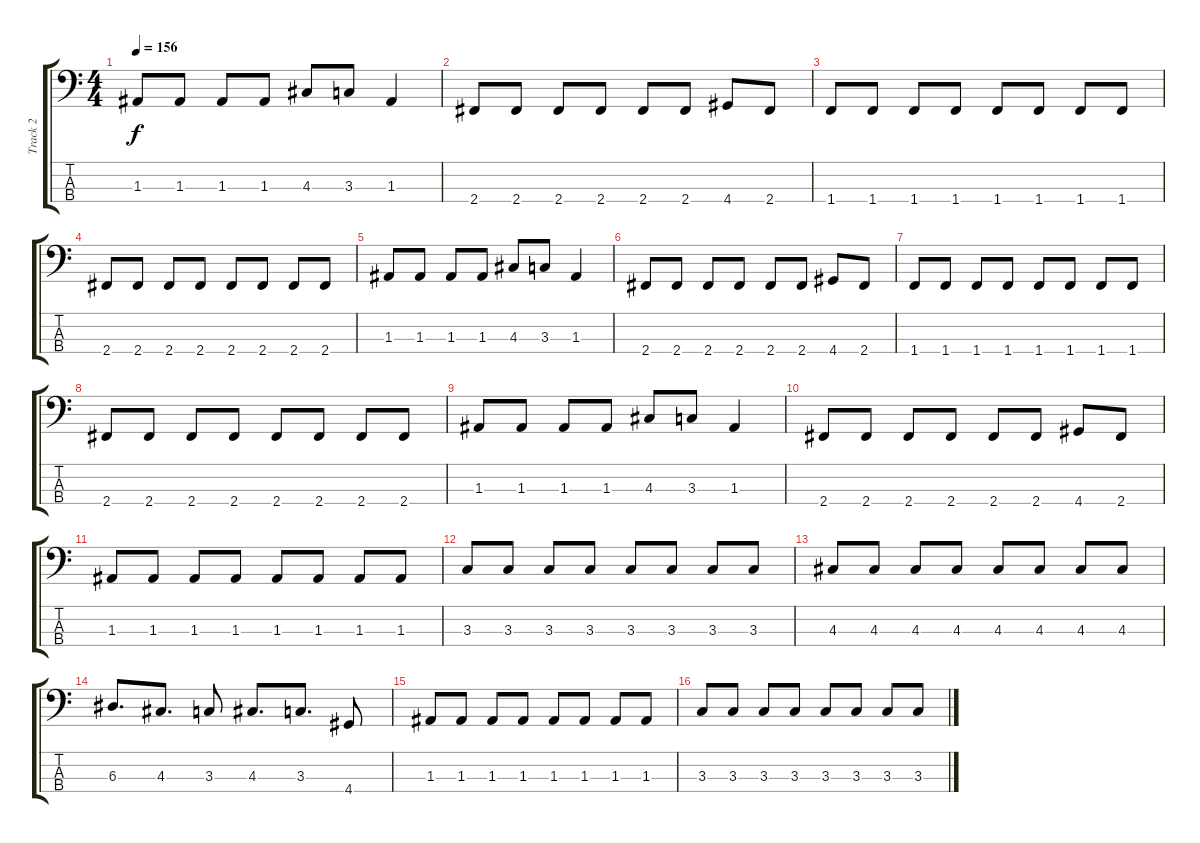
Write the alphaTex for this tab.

\track ("Track 2" "Track 2") {instrument electricbassfinger}
\staff {score tabs}
\tuning (G2 D2 A1 E1) {hide}
\ts (4 4)
\tempo 156
\clef f4
\ks c
1.3.8{dy f} 1.3.8 1.3.8 1.3.8 4.3.8 3.3.8 1.3.4 |
2.4.8 2.4.8 2.4.8 2.4.8 2.4.8 2.4.8 4.4.8 2.4.8 |
1.4.8 1.4.8 1.4.8 1.4.8 1.4.8 1.4.8 1.4.8 1.4.8 |
2.4.8 2.4.8 2.4.8 2.4.8 2.4.8 2.4.8 2.4.8 2.4.8 |
1.3.8 1.3.8 1.3.8 1.3.8 4.3.8 3.3.8 1.3.4 |
2.4.8 2.4.8 2.4.8 2.4.8 2.4.8 2.4.8 4.4.8 2.4.8 |
1.4.8 1.4.8 1.4.8 1.4.8 1.4.8 1.4.8 1.4.8 1.4.8 |
2.4.8 2.4.8 2.4.8 2.4.8 2.4.8 2.4.8 2.4.8 2.4.8 |
1.3.8 1.3.8 1.3.8 1.3.8 4.3.8 3.3.8 1.3.4 |
2.4.8 2.4.8 2.4.8 2.4.8 2.4.8 2.4.8 4.4.8 2.4.8 |
1.3.8 1.3.8 1.3.8 1.3.8 1.3.8 1.3.8 1.3.8 1.3.8 |
3.3.8 3.3.8 3.3.8 3.3.8 3.3.8 3.3.8 3.3.8 3.3.8 |
4.3.8 4.3.8 4.3.8 4.3.8 4.3.8 4.3.8 4.3.8 4.3.8 |
6.3.8{d} 4.3.8{d} 3.3.8 4.3.8{d} 3.3.8{d} 4.4.8 |
1.3.8 1.3.8 1.3.8 1.3.8 1.3.8 1.3.8 1.3.8 1.3.8 |
3.3.8 3.3.8 3.3.8 3.3.8 3.3.8 3.3.8 3.3.8 3.3.8
